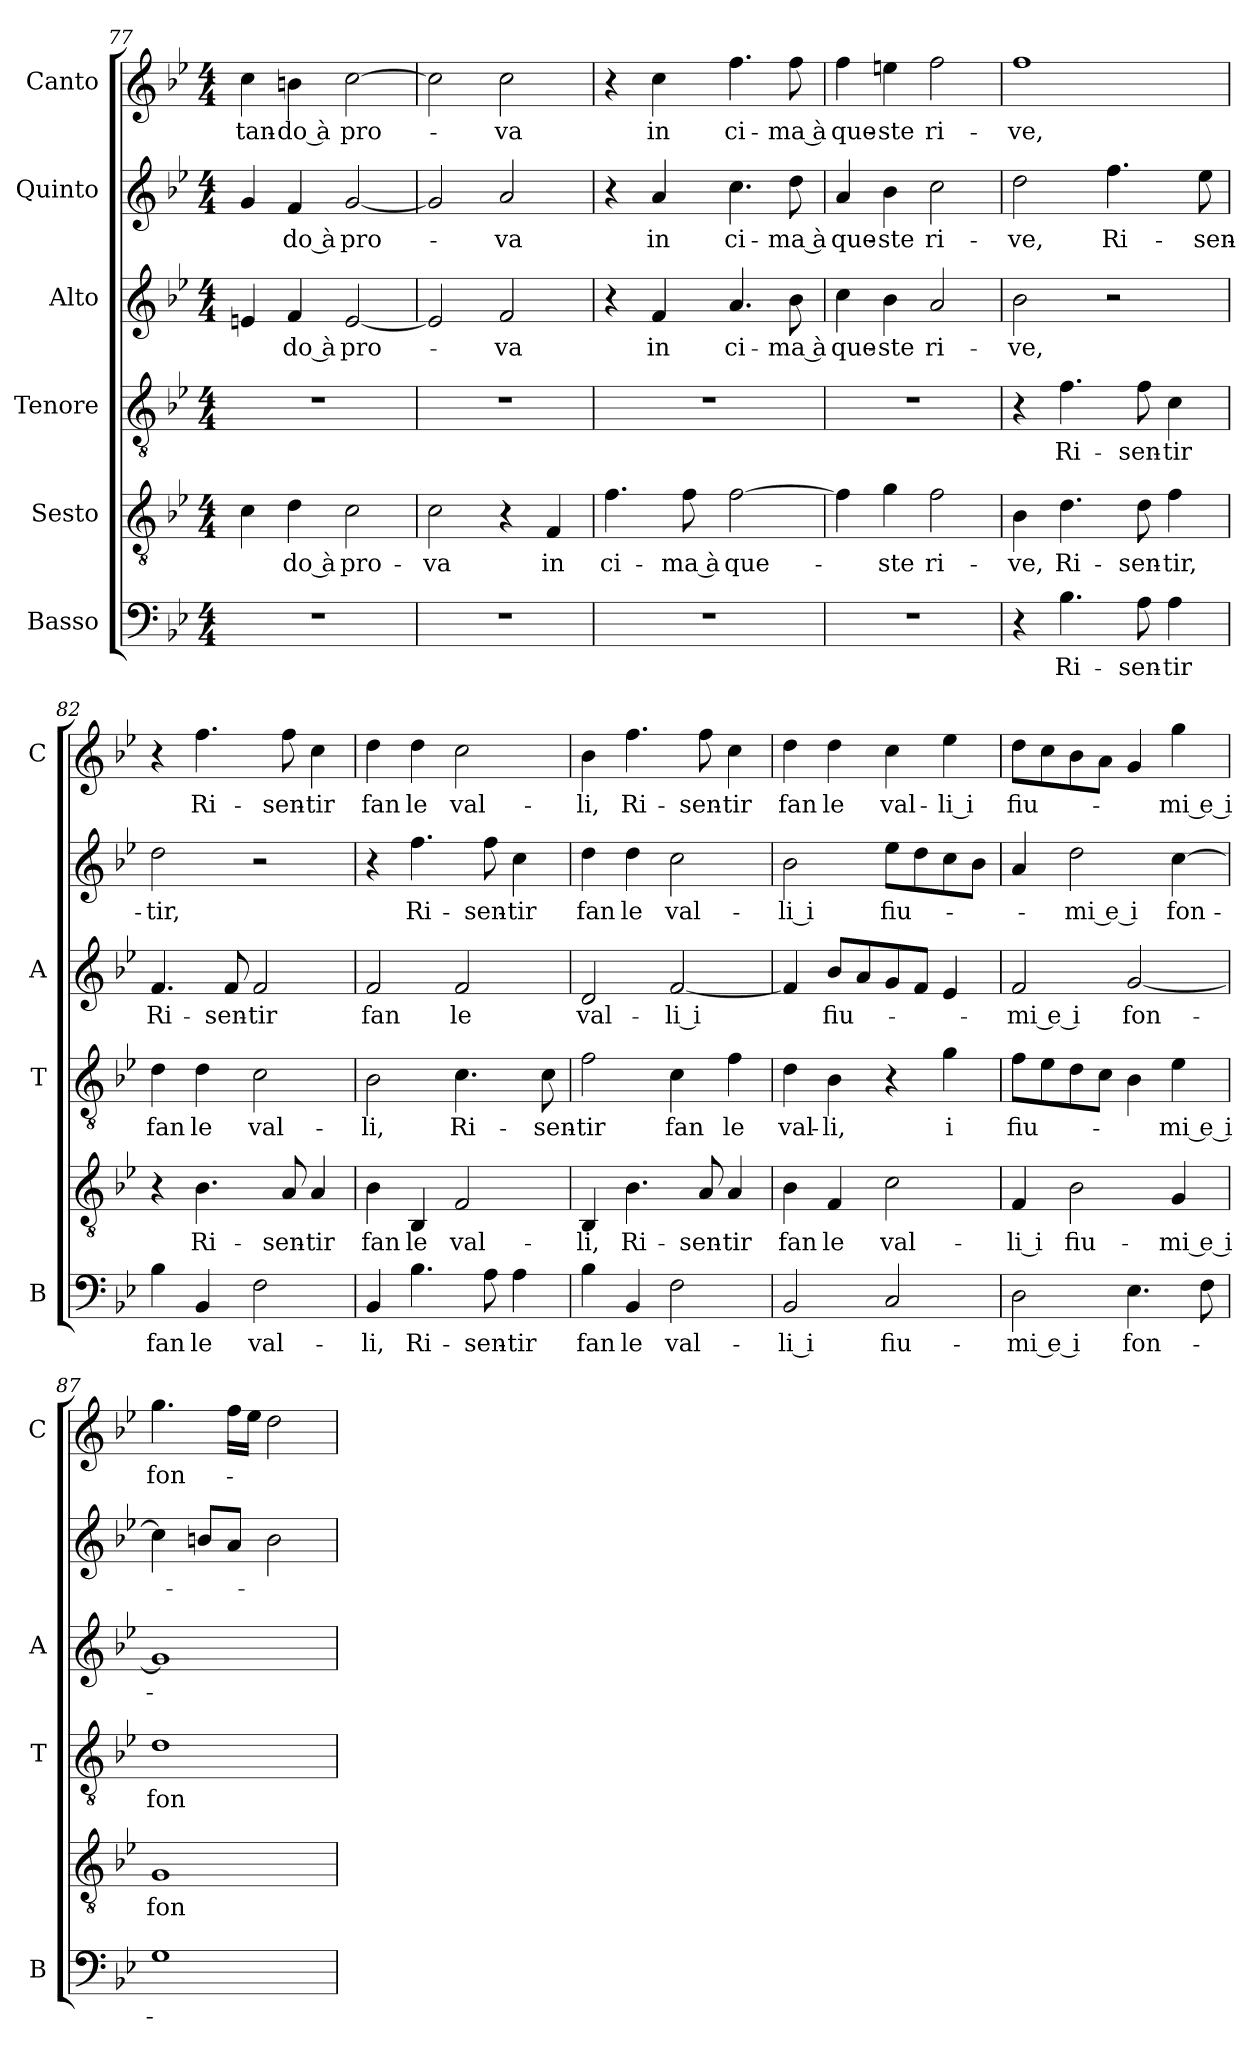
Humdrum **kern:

**kern	**text	**kern	**text	**kern	**text	**kern	**text	**kern	**text	**kern	**text
*part6	*part6	*part5	*part5	*part4	*part4	*part3	*part3	*part2	*part2	*part1	*part1
*staff6	*staff6	*staff5	*staff5	*staff4	*staff4	*staff3	*staff3	*staff2	*staff2	*staff1	*staff1
*I"Basso	*	*I"Sesto	*	*I"Tenore	*	*I"Alto	*	*I"Quinto	*	*I"Canto	*
*I'B	*	*	*	*I'T	*	*I'A	*	*	*	*I'C	*
*clefF4	*	*clefGv2	*	*clefGv2	*	*clefG2	*	*clefG2	*	*clefG2	*
*k[b-e-]	*	*k[b-e-]	*	*k[b-e-]	*	*k[b-e-]	*	*k[b-e-]	*	*k[b-e-]	*
*B-:	*	*B-:	*	*B-:	*	*B-:	*	*B-:	*	*B-:	*
*M4/4	*	*M4/4	*	*M4/4	*	*M4/4	*	*M4/4	*	*M4/4	*
=77	=77	=77	=77	=77	=77	=77	=77	=77	=77	=77	=77
!	!	!	!	!	!	!	!	!	!	!	!LO:LY:b
1r	.	4c\	.	1r	.	4en/	.	4g/	.	4cc\	-tan-
!	!	!	!LO:LY:b	!	!	!	!LO:LY:b	!	!LO:LY:b	!	!LO:LY:b
.	.	4d\	-do à	.	.	4f/	-do à	4f/	-do à	4bn\	-do à
!	!	!	!LO:LY:b	!	!	!	!LO:LY:b	!	!LO:LY:b	!	!LO:LY:b
.	.	2c\	pro-	.	.	[2e/	pro-	[2g/	pro-	[2cc\	pro-
=78	=78	=78	=78	=78	=78	=78	=78	=78	=78	=78	=78
!	!	!	!LO:LY:b	!	!	!	!	!	!	!	!
1r	.	2c\	-va	1r	.	2e/]	.	2g/]	.	2cc\]	.
!	!	!	!	!	!	!	!LO:LY:b	!	!LO:LY:b	!	!LO:LY:b
.	.	4r	.	.	.	2f/	-va	2a/	-va	2cc\	-va
!	!	!	!LO:LY:b	!	!	!	!	!	!	!	!
.	.	4F/	in	.	.	.	.	.	.	.	.
=79	=79	=79	=79	=79	=79	=79	=79	=79	=79	=79	=79
!	!	!	!LO:LY:b	!	!	!	!	!	!	!	!
1r	.	4.f\	ci-	1r	.	4r	.	4r	.	4r	.
!	!	!	!	!	!	!	!LO:LY:b	!	!LO:LY:b	!	!LO:LY:b
.	.	.	.	.	.	4f/	in	4a/	in	4cc\	in
!	!	!	!LO:LY:b	!	!	!	!	!	!	!	!
.	.	8f\	-ma à	.	.	.	.	.	.	.	.
!	!	!	!LO:LY:b	!	!	!	!LO:LY:b	!	!LO:LY:b	!	!LO:LY:b
.	.	[2f\	que-	.	.	4.a/	ci-	4.cc\	ci-	4.ff\	ci-
!	!	!	!	!	!	!	!LO:LY:b	!	!LO:LY:b	!	!LO:LY:b
.	.	.	.	.	.	8b-\	-ma à	8dd\	-ma à	8ff\	-ma à
=80	=80	=80	=80	=80	=80	=80	=80	=80	=80	=80	=80
!	!	!	!	!	!	!	!LO:LY:b	!	!LO:LY:b	!	!LO:LY:b
1r	.	4f\]	.	1r	.	4cc\	que-	4a/	que-	4ff\	que-
!	!	!	!LO:LY:b	!	!	!	!LO:LY:b	!	!LO:LY:b	!	!LO:LY:b
.	.	4g\	-ste	.	.	4b-\	-ste	4b-\	-ste	4een\	-ste
!	!	!	!LO:LY:b	!	!	!	!LO:LY:b	!	!LO:LY:b	!	!LO:LY:b
.	.	2f\	ri-	.	.	2a/	ri-	2cc\	ri-	2ff\	ri-
=81	=81	=81	=81	=81	=81	=81	=81	=81	=81	=81	=81
!	!	!	!LO:LY:b	!	!	!	!LO:LY:b	!	!LO:LY:b	!	!LO:LY:b
4r	.	4B-\	-ve,	4r	.	2b-\	-ve,	2dd\	-ve,	1ff	-ve,
!	!LO:LY:b	!	!LO:LY:b	!	!LO:LY:b	!	!	!	!	!	!
4.B-\	Ri-	4.d\	Ri-	4.f\	Ri-	.	.	.	.	.	.
!	!	!	!	!	!	!	!	!	!LO:LY:b	!	!
.	.	.	.	.	.	2r	.	4.ff\	Ri-	.	.
!	!LO:LY:b	!	!LO:LY:b	!	!LO:LY:b	!	!	!	!	!	!
8A\	-sen-	8d\	-sen-	8f\	-sen-	.	.	.	.	.	.
!	!LO:LY:b	!	!LO:LY:b	!	!LO:LY:b	!	!	!	!	!	!
4A\	-tir	4f\	-tir,	4c\	-tir	.	.	.	.	.	.
!	!	!	!	!	!	!	!	!	!LO:LY:b	!	!
.	.	.	.	.	.	.	.	8ee-\	-sen-	.	.
=82	=82	=82	=82	=82	=82	=82	=82	=82	=82	=82	=82
!	!LO:LY:b	!	!	!	!LO:LY:b	!	!LO:LY:b	!	!LO:LY:b	!	!
4B-\	fan	4r	.	4d\	fan	4.f/	Ri-	2dd\	-tir,	4r	.
!	!LO:LY:b	!	!LO:LY:b	!	!LO:LY:b	!	!	!	!	!	!LO:LY:b
4BB-/	le	4.B-\	Ri-	4d\	le	.	.	.	.	4.ff\	Ri-
!	!	!	!	!	!	!	!LO:LY:b	!	!	!	!
.	.	.	.	.	.	8f/	-sen-	.	.	.	.
!	!LO:LY:b	!	!	!	!LO:LY:b	!	!LO:LY:b	!	!	!	!
2F\	val-	.	.	2c\	val-	2f/	-tir	2r	.	.	.
!	!	!	!LO:LY:b	!	!	!	!	!	!	!	!LO:LY:b
.	.	8A/	-sen-	.	.	.	.	.	.	8ff\	-sen-
!	!	!	!LO:LY:b	!	!	!	!	!	!	!	!LO:LY:b
.	.	4A/	-tir	.	.	.	.	.	.	4cc\	-tir
!!LO:LB:g=z
=83	=83	=83	=83	=83	=83	=83	=83	=83	=83	=83	=83
!	!LO:LY:b	!	!LO:LY:b	!	!LO:LY:b	!	!LO:LY:b	!	!	!	!LO:LY:b
4BB-/	-li,	4B-\	fan	2B-\	-li,	2f/	fan	4r	.	4dd\	fan
!	!LO:LY:b	!	!LO:LY:b	!	!	!	!	!	!LO:LY:b	!	!LO:LY:b
4.B-\	Ri-	4BB-/	le	.	.	.	.	4.ff\	Ri-	4dd\	le
!	!	!	!LO:LY:b	!	!LO:LY:b	!	!LO:LY:b	!	!	!	!LO:LY:b
.	.	2F/	val-	4.c\	Ri-	2f/	le	.	.	2cc\	val-
!	!LO:LY:b	!	!	!	!	!	!	!	!LO:LY:b	!	!
8A\	-sen-	.	.	.	.	.	.	8ff\	-sen-	.	.
!	!LO:LY:b	!	!	!	!	!	!	!	!LO:LY:b	!	!
4A\	-tir	.	.	.	.	.	.	4cc\	-tir	.	.
!	!	!	!	!	!LO:LY:b	!	!	!	!	!	!
.	.	.	.	8c\	-sen-	.	.	.	.	.	.
=84	=84	=84	=84	=84	=84	=84	=84	=84	=84	=84	=84
!	!LO:LY:b	!	!LO:LY:b	!	!LO:LY:b	!	!LO:LY:b	!	!LO:LY:b	!	!LO:LY:b
4B-\	fan	4BB-/	-li,	2f\	-tir	2d/	val-	4dd\	fan	4b-\	-li,
!	!LO:LY:b	!	!LO:LY:b	!	!	!	!	!	!LO:LY:b	!	!LO:LY:b
4BB-/	le	4.B-\	Ri-	.	.	.	.	4dd\	le	4.ff\	Ri-
!	!LO:LY:b	!	!	!	!LO:LY:b	!	!LO:LY:b	!	!LO:LY:b	!	!
2F\	val-	.	.	4c\	fan	[2f/	-li i	2cc\	val-	.	.
!	!	!	!LO:LY:b	!	!	!	!	!	!	!	!LO:LY:b
.	.	8A/	-sen-	.	.	.	.	.	.	8ff\	-sen-
!	!	!	!LO:LY:b	!	!LO:LY:b	!	!	!	!	!	!LO:LY:b
.	.	4A/	-tir	4f\	le	.	.	.	.	4cc\	-tir
=85	=85	=85	=85	=85	=85	=85	=85	=85	=85	=85	=85
!	!LO:LY:b	!	!LO:LY:b	!	!LO:LY:b	!	!	!	!LO:LY:b	!	!LO:LY:b
2BB-/	-li i	4B-\	fan	4d\	val-	4f/]	.	2b-\	-li i	4dd\	fan
!	!	!	!LO:LY:b	!	!LO:LY:b	!	!LO:LY:b	!	!	!	!LO:LY:b
.	.	4F/	le	4B-\	-li,	8b-/L	fiu-	.	.	4dd\	le
.	.	.	.	.	.	8a/	.	.	.	.	.
!	!LO:LY:b	!	!LO:LY:b	!	!	!	!	!	!LO:LY:b	!	!LO:LY:b
2C/	fiu-	2c\	val-	4r	.	8g/	.	8ee-\L	fiu-	4cc\	val-
.	.	.	.	.	.	8f/J	.	8dd\	.	.	.
!	!	!	!	!	!LO:LY:b	!	!	!	!	!	!LO:LY:b
.	.	.	.	4g\	i	4e-/	.	8cc\	.	4ee-\	-li i
.	.	.	.	.	.	.	.	8b-\J	.	.	.
=86	=86	=86	=86	=86	=86	=86	=86	=86	=86	=86	=86
!	!LO:LY:b	!	!LO:LY:b	!	!LO:LY:b	!	!LO:LY:b	!	!	!	!LO:LY:b
2D\	-mi e i	4F/	-li i	8f\L	fiu-	2f/	-mi e i	4a/	.	8dd\L	fiu-
.	.	.	.	8e-\	.	.	.	.	.	8cc\	.
!	!	!	!LO:LY:b	!	!	!	!	!	!LO:LY:b	!	!
.	.	2B-\	fiu-	8d\	.	.	.	2dd\	-mi e i	8b-\	.
.	.	.	.	8c\J	.	.	.	.	.	8a\J	.
!	!LO:LY:b	!	!	!	!	!	!LO:LY:b	!	!	!	!
4.E-\	fon-	.	.	4B-\	.	[2g/	fon-	.	.	4g/	.
!	!	!	!LO:LY:b	!	!LO:LY:b	!	!	!	!LO:LY:b	!	!LO:LY:b
.	.	4G/	-mi e i	4e-\	-mi e i	.	.	[4cc\	fon-	4gg\	-mi e i
8F\	.	.	.	.	.	.	.	.	.	.	.
=87	=87	=87	=87	=87	=87	=87	=87	=87	=87	=87	=87
!	!	!	!LO:LY:b	!	!LO:LY:b	!	!	!	!	!	!LO:LY:b
1G	.	1G	fon-	1d	fon-	1g]	.	4cc\]	.	4.gg\	fon-
.	.	.	.	.	.	.	.	8bn/L	.	.	.
.	.	.	.	.	.	.	.	8a/J	.	16ff\LL	.
.	.	.	.	.	.	.	.	.	.	16ee-\JJ	.
.	.	.	.	.	.	.	.	2b\	.	2dd\	.
=	=	=	=	=	=	=	=	=	=	=	=
*-	*-	*-	*-	*-	*-	*-	*-	*-	*-	*-	*-
